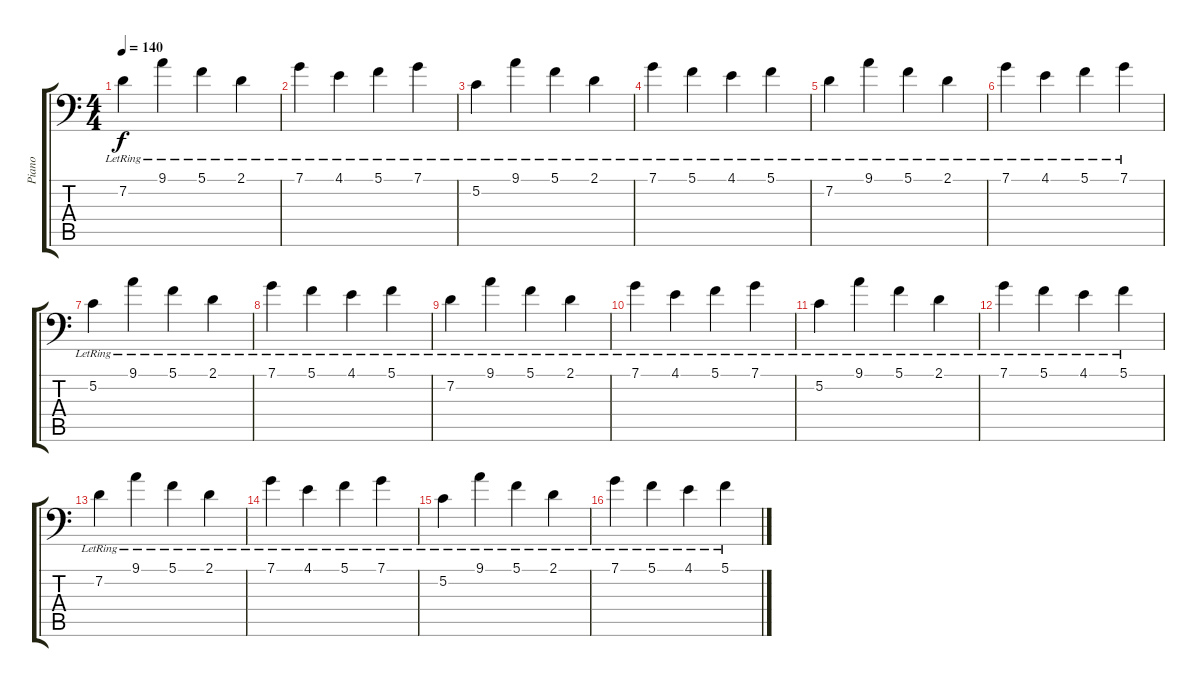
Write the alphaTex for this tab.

\track ("Piano" "Piano") {instrument acousticgrandpiano}
\staff {score tabs}
\tuning (C4 G3 Eb3 Bb2 F2 Bb1) {hide}
\ts (4 4)
\tempo 140
\clef f4
\ks c
7.2{lr}.4{dy f} 9.1{lr}.4 5.1{lr}.4 2.1{lr}.4 |
7.1{lr}.4 4.1{lr}.4 5.1{lr}.4 7.1{lr}.4 |
5.2{lr}.4 9.1{lr}.4 5.1{lr}.4 2.1{lr}.4 |
7.1{lr}.4 5.1{lr}.4 4.1{lr}.4 5.1{lr}.4 |
7.2{lr}.4 9.1{lr}.4 5.1{lr}.4 2.1{lr}.4 |
7.1{lr}.4 4.1{lr}.4 5.1{lr}.4 7.1{lr}.4 |
5.2{lr}.4 9.1{lr}.4 5.1{lr}.4 2.1{lr}.4 |
7.1{lr}.4 5.1{lr}.4 4.1{lr}.4 5.1{lr}.4 |
7.2{lr}.4 9.1{lr}.4 5.1{lr}.4 2.1{lr}.4 |
7.1{lr}.4 4.1{lr}.4 5.1{lr}.4 7.1{lr}.4 |
5.2{lr}.4 9.1{lr}.4 5.1{lr}.4 2.1{lr}.4 |
7.1{lr}.4 5.1{lr}.4 4.1{lr}.4 5.1{lr}.4 |
7.2{lr}.4 9.1{lr}.4 5.1{lr}.4 2.1{lr}.4 |
7.1{lr}.4 4.1{lr}.4 5.1{lr}.4 7.1{lr}.4 |
5.2{lr}.4 9.1{lr}.4 5.1{lr}.4 2.1{lr}.4 |
7.1{lr}.4 5.1{lr}.4 4.1{lr}.4 5.1{lr}.4
